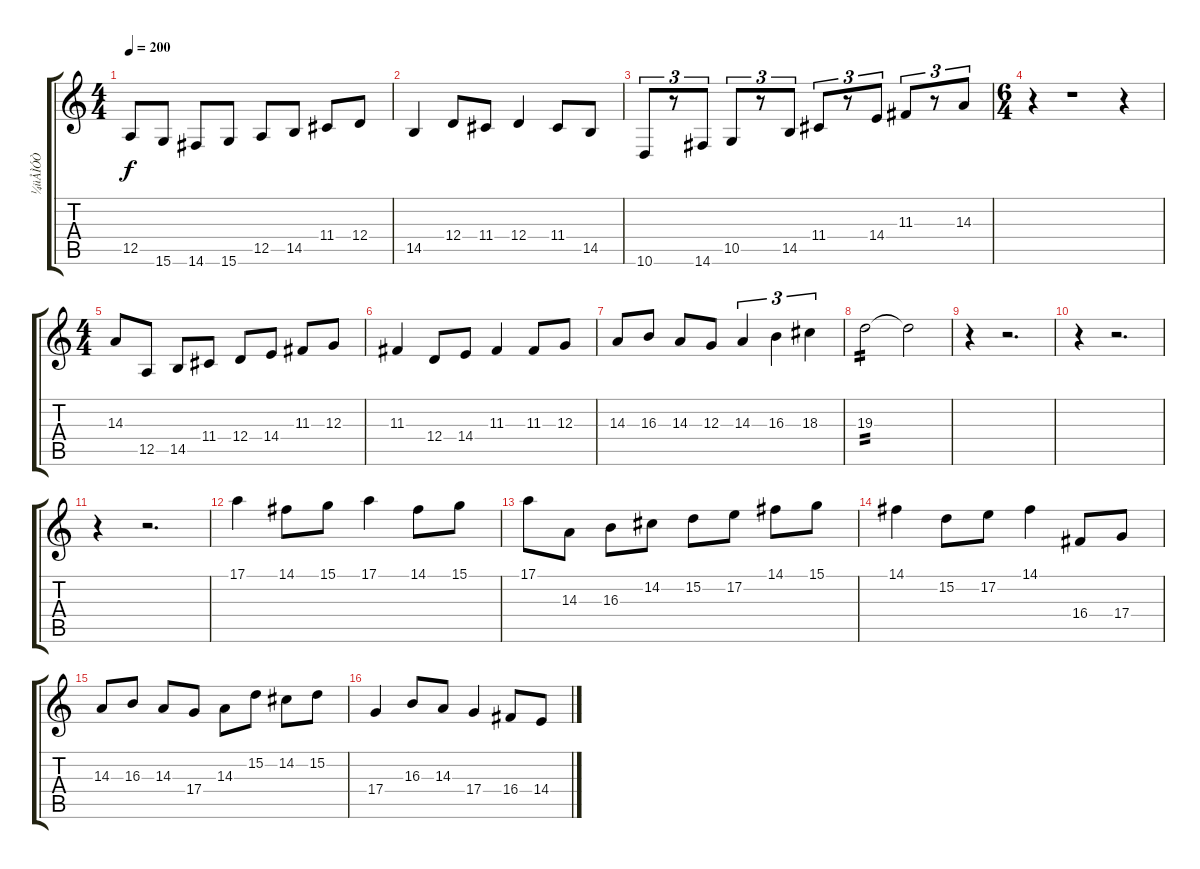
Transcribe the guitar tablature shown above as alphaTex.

\track ("¼üÅÌÓÒ" "¼üÅÌÓÒ") {instrument violin}
\staff {score tabs}
\tuning (E4 B3 G3 D3 A2 E2) {hide}
\ts (4 4)
\tempo 200
\clef g2
\ks c
12.5.8{dy f} 15.6.8 14.6.8 15.6.8 12.5.8 14.5.8 11.4.8 12.4.8 |
14.5.4 12.4.8 11.4.8 12.4.4 11.4.8 14.5.8 |
10.6.8{tu (3 2)} r.8{tu (3 2)} 14.6.8{tu (3 2)} 10.5.8{tu (3 2)} r.8{tu (3 2)} 14.5.8{tu (3 2)} 11.4.8{tu (3 2)} r.8{tu (3 2)} 14.4.8{tu (3 2)} 11.3.8{tu (3 2)} r.8{tu (3 2)} 14.3.8{tu (3 2)} |
\ts (6 4)
r.4 r.1 r.4 |
\ts (4 4)
14.3.8 12.5.8 14.5.8 11.4.8 12.4.8 14.4.8 11.3.8 12.3.8 |
11.3.4 12.4.8 14.4.8 11.3.4 11.3.8 12.3.8 |
14.3.8 16.3.8 14.3.8 12.3.8 14.3.4{tu (3 2)} 16.3.4{tu (3 2)} 18.3.4{tu (3 2)} |
19.3.2{tp 2 volume 15} 19.3{t}.2 |
r.4 r.2{d} |
r.4 r.2{d} |
r.4 r.2{d} |
17.1.4{volume 12} 14.1.8 15.1.8 17.1.4 14.1.8 15.1.8 |
17.1.8 14.3.8 16.3.8 14.2.8 15.2.8 17.2.8 14.1.8 15.1.8 |
14.1.4 15.2.8 17.2.8 14.1.4 16.4.8 17.4.8 |
14.3.8 16.3.8 14.3.8 17.4.8 14.3.8 15.2.8 14.2.8 15.2.8 |
17.4.4 16.3.8 14.3.8 17.4.4 16.4.8 14.4.8
